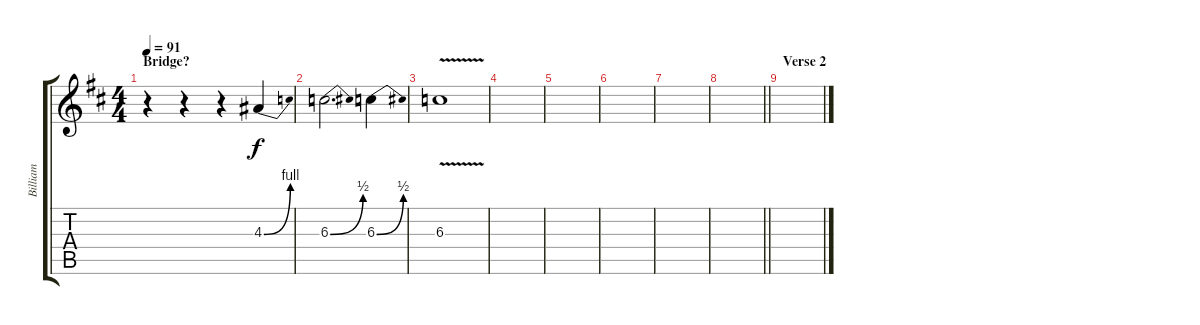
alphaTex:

\track ("Billiam" "Billiam") {instrument distortionguitar}
\staff {score tabs}
\tuning (Eb4 Bb3 Gb3 Db3 Ab2 Eb2) {hide}
\ts (4 4)
\section ("" "Bridge?")
\tempo 91
\clef g2
\ks d
r.4{dy f} r.4 r.4 4.3{be (bend 0 0 60 4)}.4 |
6.3{be (bend 0 0 60 2)}.2{d} 6.3{be (bend 0 0 60 2)}.4 |
6.3{v}.1 |
|
|
|
|
\barLineRight lightlight
|
\section ("" "Verse 2")
